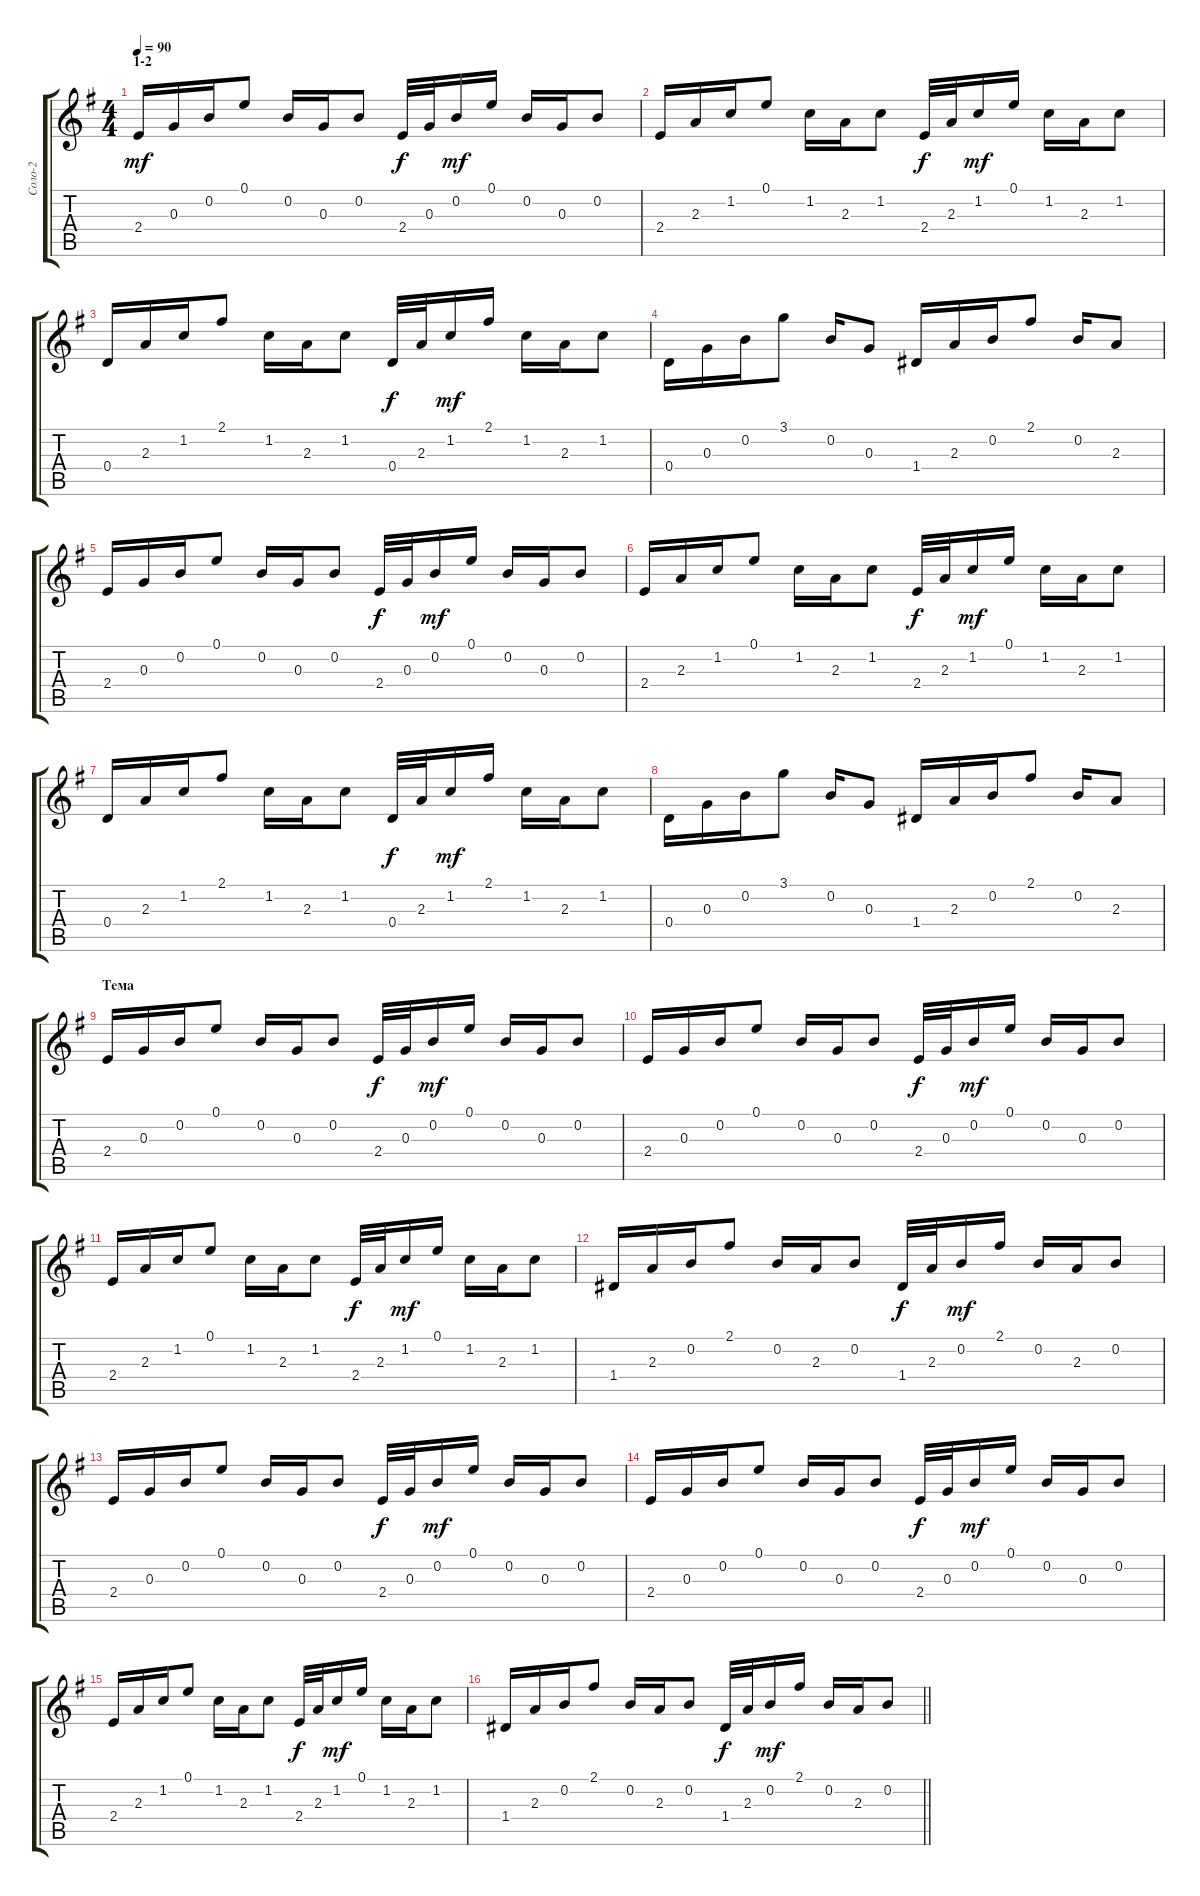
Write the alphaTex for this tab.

\track ("Соло-2" "Соло-2") {instrument acousticguitarsteel}
\staff {score tabs}
\tuning (E4 B3 G3 D3 A2 E2) {hide}
\ts (4 4)
\section ("" "1-2")
\tempo 90
\clef g2
\ks eminor
2.4.16{dy mf} 0.3.16 0.2.16 0.1.8 0.2.16 0.3.16 0.2.8 2.4.32{dy f} 0.3.32 0.2.16{dy mf} 0.1.16 0.2.16 0.3.16 0.2.8 |
2.4.16 2.3.16 1.2.16 0.1.8 1.2.16 2.3.16 1.2.8 2.4.32{dy f} 2.3.32 1.2.16{dy mf} 0.1.16 1.2.16 2.3.16 1.2.8 |
0.4.16 2.3.16 1.2.16 2.1.8 1.2.16 2.3.16 1.2.8 0.4.32{dy f} 2.3.32 1.2.16{dy mf} 2.1.16 1.2.16 2.3.16 1.2.8 |
0.4.16 0.3.16 0.2.16 3.1.8 0.2.16 0.3.8 1.4.16 2.3.16 0.2.16 2.1.8 0.2.16 2.3.8 |
2.4.16 0.3.16 0.2.16 0.1.8 0.2.16 0.3.16 0.2.8 2.4.32{dy f} 0.3.32 0.2.16{dy mf} 0.1.16 0.2.16 0.3.16 0.2.8 |
2.4.16 2.3.16 1.2.16 0.1.8 1.2.16 2.3.16 1.2.8 2.4.32{dy f} 2.3.32 1.2.16{dy mf} 0.1.16 1.2.16 2.3.16 1.2.8 |
0.4.16 2.3.16 1.2.16 2.1.8 1.2.16 2.3.16 1.2.8 0.4.32{dy f} 2.3.32 1.2.16{dy mf} 2.1.16 1.2.16 2.3.16 1.2.8 |
0.4.16 0.3.16 0.2.16 3.1.8 0.2.16 0.3.8 1.4.16 2.3.16 0.2.16 2.1.8 0.2.16 2.3.8 |
\section ("" "Тема")
2.4.16 0.3.16 0.2.16 0.1.8 0.2.16 0.3.16 0.2.8 2.4.32{dy f} 0.3.32 0.2.16{dy mf} 0.1.16 0.2.16 0.3.16 0.2.8 |
2.4.16 0.3.16 0.2.16 0.1.8 0.2.16 0.3.16 0.2.8 2.4.32{dy f} 0.3.32 0.2.16{dy mf} 0.1.16 0.2.16 0.3.16 0.2.8 |
2.4.16 2.3.16 1.2.16 0.1.8 1.2.16 2.3.16 1.2.8 2.4.32{dy f} 2.3.32 1.2.16{dy mf} 0.1.16 1.2.16 2.3.16 1.2.8 |
1.4.16 2.3.16 0.2.16 2.1.8 0.2.16 2.3.16 0.2.8 1.4.32{dy f} 2.3.32 0.2.16{dy mf} 2.1.16 0.2.16 2.3.16 0.2.8 |
2.4.16 0.3.16 0.2.16 0.1.8 0.2.16 0.3.16 0.2.8 2.4.32{dy f} 0.3.32 0.2.16{dy mf} 0.1.16 0.2.16 0.3.16 0.2.8 |
2.4.16 0.3.16 0.2.16 0.1.8 0.2.16 0.3.16 0.2.8 2.4.32{dy f} 0.3.32 0.2.16{dy mf} 0.1.16 0.2.16 0.3.16 0.2.8 |
2.4.16 2.3.16 1.2.16 0.1.8 1.2.16 2.3.16 1.2.8 2.4.32{dy f} 2.3.32 1.2.16{dy mf} 0.1.16 1.2.16 2.3.16 1.2.8 |
\barLineRight lightlight
1.4.16 2.3.16 0.2.16 2.1.8 0.2.16 2.3.16 0.2.8 1.4.32{dy f} 2.3.32 0.2.16{dy mf} 2.1.16 0.2.16 2.3.16 0.2.8
